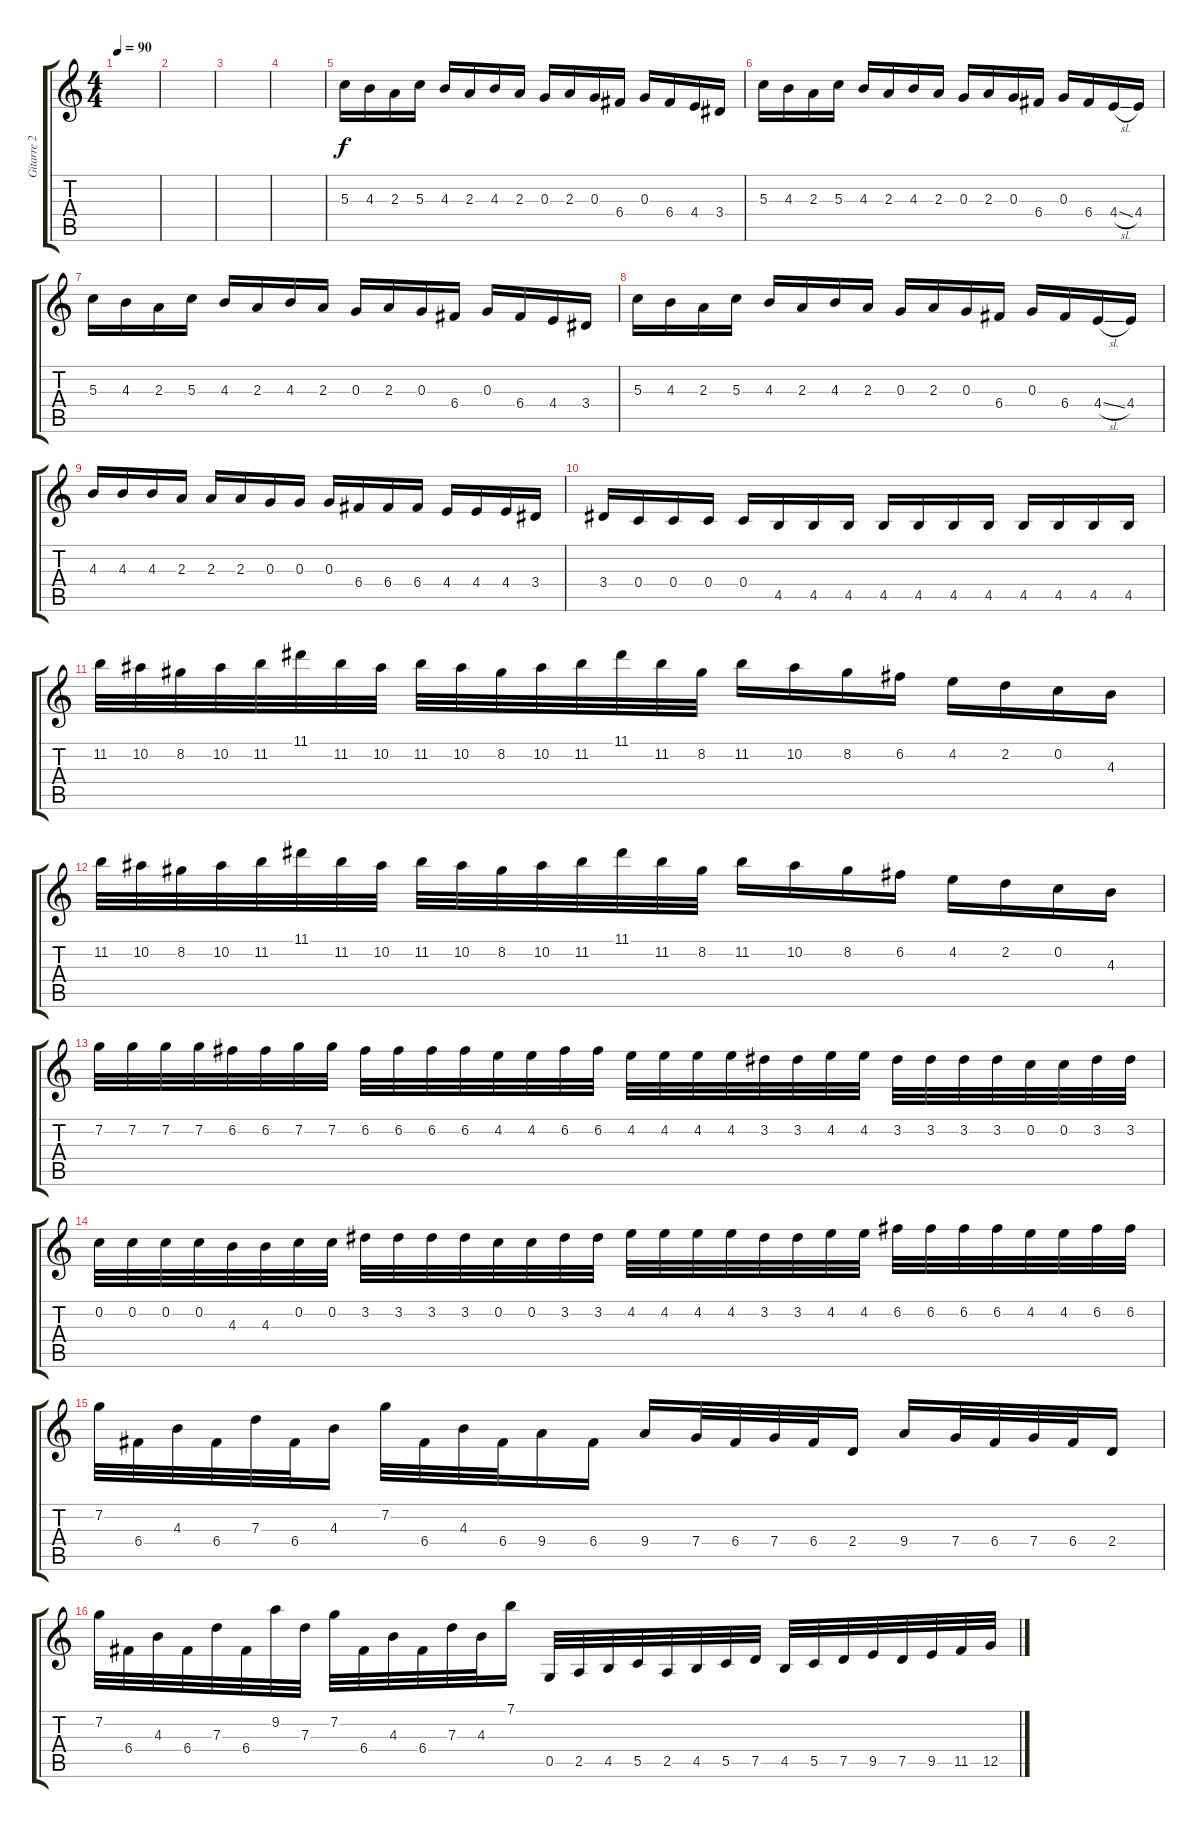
\track ("Gitarre 2" "Gitarre 2") {instrument overdrivenguitar}
\staff {score tabs}
\tuning (E4 C4 G3 C3 G2 C2) {hide}
\ts (4 4)
\tempo 90
\clef g2
\ks c
|
|
|
|
5.3.16 4.3.16 2.3.16 5.3.16 4.3.16 2.3.16 4.3.16 2.3.16 0.3.16 2.3.16 0.3.16 6.4.16 0.3.16 6.4.16 4.4.16 3.4.16 |
5.3.16 4.3.16 2.3.16 5.3.16 4.3.16 2.3.16 4.3.16 2.3.16 0.3.16 2.3.16 0.3.16 6.4.16 0.3.16 6.4.16 4.4{sl}.16 4.4.16 |
5.3.16 4.3.16 2.3.16 5.3.16 4.3.16 2.3.16 4.3.16 2.3.16 0.3.16 2.3.16 0.3.16 6.4.16 0.3.16 6.4.16 4.4.16 3.4.16 |
5.3.16 4.3.16 2.3.16 5.3.16 4.3.16 2.3.16 4.3.16 2.3.16 0.3.16 2.3.16 0.3.16 6.4.16 0.3.16 6.4.16 4.4{sl}.16 4.4.16 |
4.3.16 4.3.16 4.3.16 2.3.16 2.3.16 2.3.16 0.3.16 0.3.16 0.3.16 6.4.16 6.4.16 6.4.16 4.4.16 4.4.16 4.4.16 3.4.16 |
3.4.16 0.4.16 0.4.16 0.4.16 0.4.16 4.5.16 4.5.16 4.5.16 4.5.16 4.5.16 4.5.16 4.5.16 4.5.16 4.5.16 4.5.16 4.5.16 |
11.2.32 10.2.32 8.2.32 10.2.32 11.2.32 11.1.32 11.2.32 10.2.32 11.2.32 10.2.32 8.2.32 10.2.32 11.2.32 11.1.32 11.2.32 8.2.32 11.2.16 10.2.16 8.2.16 6.2.16 4.2.16 2.2.16 0.2.16 4.3.16 |
11.2.32 10.2.32 8.2.32 10.2.32 11.2.32 11.1.32 11.2.32 10.2.32 11.2.32 10.2.32 8.2.32 10.2.32 11.2.32 11.1.32 11.2.32 8.2.32 11.2.16 10.2.16 8.2.16 6.2.16 4.2.16 2.2.16 0.2.16 4.3.16 |
7.2.32 7.2.32 7.2.32 7.2.32 6.2.32 6.2.32 7.2.32 7.2.32 6.2.32 6.2.32 6.2.32 6.2.32 4.2.32 4.2.32 6.2.32 6.2.32 4.2.32 4.2.32 4.2.32 4.2.32 3.2.32 3.2.32 4.2.32 4.2.32 3.2.32 3.2.32 3.2.32 3.2.32 0.2.32 0.2.32 3.2.32 3.2.32 |
0.2.32 0.2.32 0.2.32 0.2.32 4.3.32 4.3.32 0.2.32 0.2.32 3.2.32 3.2.32 3.2.32 3.2.32 0.2.32 0.2.32 3.2.32 3.2.32 4.2.32 4.2.32 4.2.32 4.2.32 3.2.32 3.2.32 4.2.32 4.2.32 6.2.32 6.2.32 6.2.32 6.2.32 4.2.32 4.2.32 6.2.32 6.2.32 |
7.2.32 6.4.32 4.3.32 6.4.32 7.3.32 6.4.32 4.3.16 7.2.32 6.4.32 4.3.32 6.4.32 9.4.16 6.4.16 9.4.16 7.4.32 6.4.32 7.4.32 6.4.32 2.4.16 9.4.16 7.4.32 6.4.32 7.4.32 6.4.32 2.4.16 |
7.2.32 6.4.32 4.3.32 6.4.32 7.3.32 6.4.32 9.2.32 7.3.32 7.2.32 6.4.32 4.3.32 6.4.32 7.3.32 4.3.32 7.1.16 0.5.32 2.5.32 4.5.32 5.5.32 2.5.32 4.5.32 5.5.32 7.5.32 4.5.32 5.5.32 7.5.32 9.5.32 7.5.32 9.5.32 11.5.32 12.5.32
